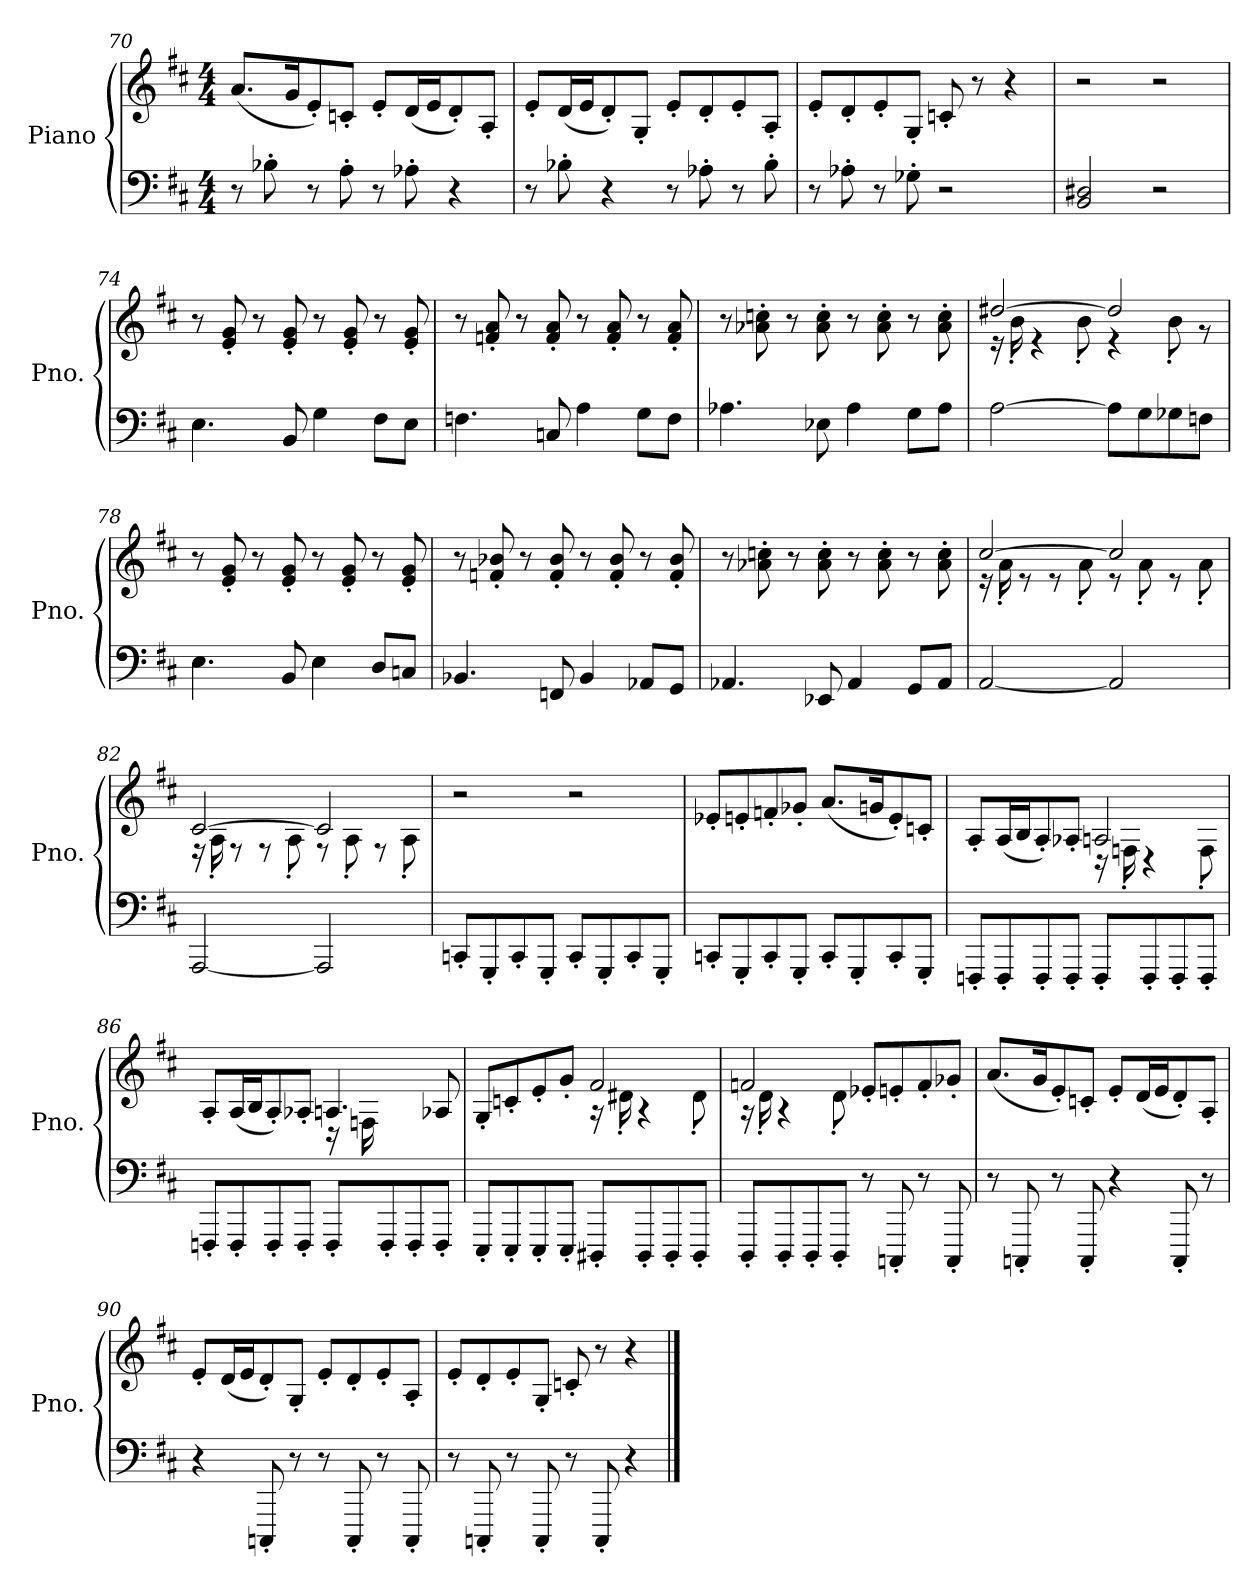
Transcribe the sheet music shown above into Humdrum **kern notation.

**kern	**kern
*part1	*part1
*staff2	*staff1
*I"Piano	*
*I'Pno.	*
*clefF4	*clefG2
*k[f#c#]	*k[f#c#]
*D:	*D:
*M4/4	*M4/4
=70	=70
8r	(8.a/L
8B-X'\	.
.	16g/K
8r	8e'/)
8A'\	8cn'/J
8r	8e'/L
8A-X'\	(16d/L
.	16e/J
4r	8d'/)
.	8A'/J
=71	=71
8r	8e'/L
8B-X'\	(16d/L
.	16e/J
4r	8d'/)
.	8G'/J
8r	8e'/L
8A-X'\	8d'/
8r	8e'/
8B-'\	8A'/J
=72	=72
8r	8e'/L
8A-X'\	8d'/
8r	8e'/
8G-X'\	8G'/J
2r	8cn'/
.	8r
.	4r
!!LO:LB:g=z
=73	=73
2BB/ 2D#X/	2r
2r	2r
=74	=74
4.E\	8r
.	8e/' 8g/'
.	8r
8BB/	8e/' 8g/'
4G\	8r
.	8e/' 8g/'
8F#\L	8r
8E\J	8e/' 8g/'
=75	=75
4.Fn\	8r
.	8fn/' 8a/'
.	8r
8Cn/	8f/' 8a/'
4A\	8r
.	8f/' 8a/'
8G\L	8r
8F\J	8f/' 8a/'
=76	=76
4.A-X\	8r
.	8a-X\' 8ccn\'
.	8r
8E-X\	8a-\' 8cc\'
4A-\	8r
.	8a-\' 8cc\'
8G\L	8r
8A-\J	8a-\' 8cc\'
!!LO:LB:g=z
=77	=77
*	*^
[2A\	[2dd#X/	16re
.	.	16b'\
.	.	4re
.	.	8b'\
8A\L]	2dd#/]	4re
8G\	.	.
8G-X\	.	8b'\
8Fn\J	.	8r
*	*v	*v
=78	=78
4.E\	8r
.	8e/' 8g/'
.	8r
8BB/	8e/' 8g/'
4E\	8r
.	8e/' 8g/'
8D/L	8r
8Cn/J	8e/' 8g/'
=79	=79
4.BB-X/	8r
.	8fn/' 8b-X/'
.	8r
8FFn/	8f/' 8b-/'
4BB-/	8r
.	8f/' 8b-/'
8AA-X/L	8r
8GG/J	8f/' 8b-/'
=80	=80
4.AA-X/	8r
.	8a-X\' 8ccn\'
.	8r
8EE-X/	8a-\' 8cc\'
4AA-/	8r
.	8a-\' 8cc\'
8GG/L	8r
8AA-/J	8a-\' 8cc\'
!!LO:PB:g=z
=81	=81
*	*^
[2AA/	[2cc#/	16re
.	.	16a'\
.	.	8re
.	.	8re
.	.	8a'\
2AA/]	2cc#/]	8re
.	.	8a'\
.	.	8re
.	.	8a'\
=82	=82	=82
[2AAA/	[2c#/	16rF
.	.	16A'\
.	.	8rF
.	.	8rF
.	.	8A'\
2AAA/]	2c#/]	8rF
.	.	8A'\
.	.	8rF
.	.	8A'\
*	*v	*v
=83	=83
8CCn'/L	2r
8GGG'/	.
8CC'/	.
8GGG'/J	.
8CC'/L	2r
8GGG'/	.
8CC'/	.
8GGG'/J	.
=84	=84
8CCn'/L	8e-X'/L
8GGG'/	8en'/
8CC'/	8fn'/
8GGG'/J	8g-X'/J
8CC'/L	(8.a/L
8GGG'/	.
.	16gn/K
8CC'/	8e'/)
8GGG'/J	8cn'/J
!!LO:LB:g=z
=85	=85
*	*^
8FFFn'/L	8A'/L	2ryy
8FFF'/	(16A/L	.
.	16B/J	.
8FFF'/	8A'/)	.
8FFF'/J	8A-X'/J	.
8FFF'/L	2An/	16rD
.	.	16Fn'\
8FFF'/	.	4rD
8FFF'/	.	.
8FFF'/J	.	8F'\
=86	=86	=86
8FFFn'/L	8A'/L	2ryy
8FFF'/	(16A/L	.
.	16B/J	.
8FFF'/	8A'/)	.
8FFF'/J	8A-X'/J	.
8FFF'/L	4.An/	16rD
.	.	16Fn\
8FFF'/	.	4.ryy
8FFF'/	.	.
8FFF'/J	8A-X/	.
=87	=87	=87
8EEE'/L	8G'/L	2ryy
8EEE'/	8cn'/	.
8EEE'/	8e'/	.
8EEE'/J	8g'/J	.
8DDD#X'/L	2f#/	16rA
.	.	16d#X'\
8DDD#'/	.	4rA
8DDD#'/	.	.
8DDD#'/J	.	8d#'\
!!LO:LB:g=z	!!
=88	=88	=88
8DDD'/L	2fn/	16rA
.	.	16d'\
8DDD'/	.	4rA
8DDD'/	.	.
8DDD'/J	.	8d'\
8r	8e-X'/L	2ryy
8CCCn'/	8en'/	.
8r	8f'/	.
8CCC'/	8g-X'/J	.
*	*v	*v
=89	=89
8r	(8.a/L
8CCCn'/	.
.	16g/K
8r	8e'/)
8CCC'/	8cn'/J
4r	8e'/L
.	(16d/L
.	16e/J
8CCC'/	8d'/)
8r	8A'/J
=90	=90
4r	8e'/L
.	(16d/L
.	16e/J
8CCCn'/	8d'/)
8r	8G'/J
8r	8e'/L
8CCC'/	8d'/
8r	8e'/
8CCC'/	8A'/J
!!LO:LB:g=z
=91	=91
8r	8e'/L
8CCCn'/	8d'/
8r	8e'/
8CCC'/	8G'/J
8r	8cn'/
8CCC'/	8r
4r	4r
==	==
*-	*-
